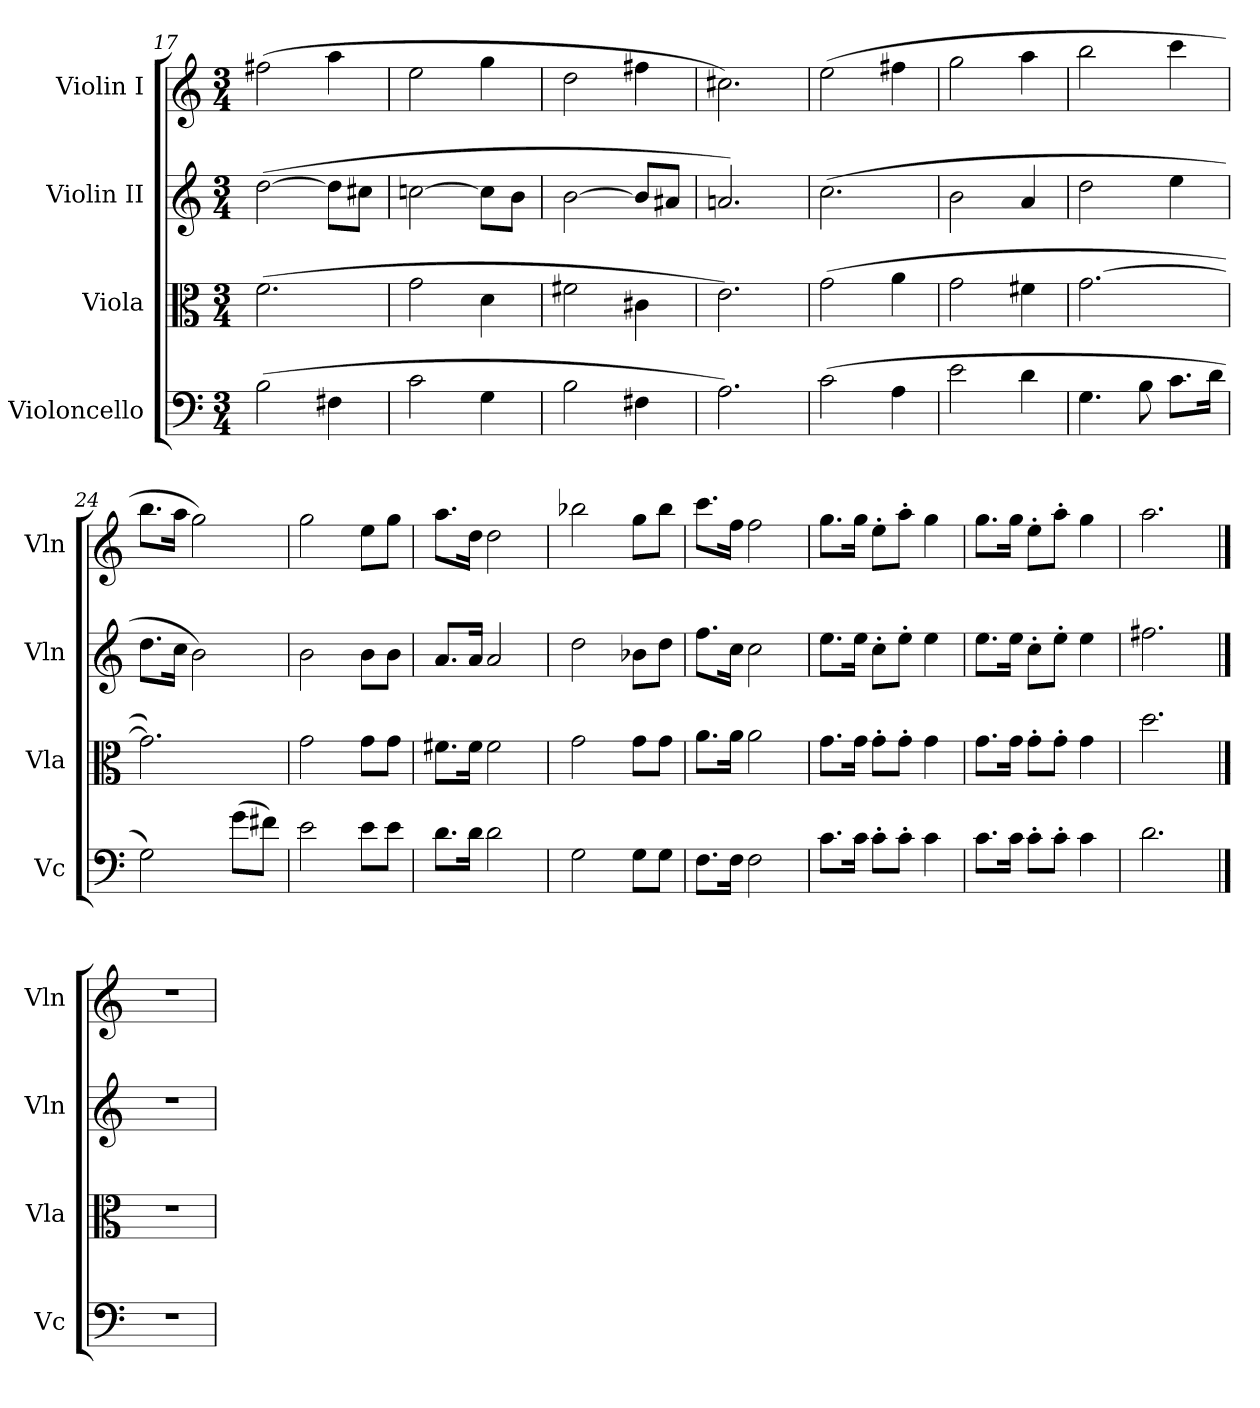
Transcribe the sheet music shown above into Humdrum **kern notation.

**kern	**kern	**kern	**kern
*part4	*part3	*part2	*part1
*staff4	*staff3	*staff2	*staff1
*I"Violoncello	*I"Viola	*I"Violin II	*I"Violin I
*I'Vc	*I'Vla	*I'Vln	*I'Vln
*clefF4	*clefC3	*clefG2	*clefG2
*k[]	*k[]	*k[]	*k[]
*M3/4	*M3/4	*M3/4	*M3/4
=17	=17	=17	=17
(>2B\	(>2.f\	(>[2dd\	(>2ff#X\
4F#X\	.	8dd\L]	4aa\
.	.	8cc#X\J	.
=18	=18	=18	=18
2c\	2g\	[2ccn\	2ee\
4G\	4d\	8cc\L]	4gg\
.	.	8b\J	.
=19	=19	=19	=19
2B\	2f#X\	[2b\	2dd\
4F#X\	4c#X\	8b/L]	4ff#X\
.	.	8a#X/J	.
=20	=20	=20	=20
2.A\)	2.e\)	2.an/)	2.cc#X\)
!!LO:PB:g=z
=21	=21	=21	=21
(>2c\	(>2g\	(>2.cc\	(>2ee\
4A\	4a\	.	4ff#X\
=22	=22	=22	=22
2e\	2g\	2b\	2gg\
4d\	4f#X\	4a/	4aa\
=23	=23	=23	=23
4.G\	[2.g\	2dd\	2bb\
8B\	.	.	.
8.c\L	.	4ee\	4ccc\
16d\Jk	.	.	.
=24	=24	=24	=24
2G\)	2.g\])	8.dd\L	8.bb\L
.	.	16cc\Jk	16aa\Jk
.	.	2b\)	2gg\)
(>8g\L	.	.	.
8f#X\J)	.	.	.
=25	=25	=25	=25
2e\	2g\	2b\	2gg\
8e\L	8g\L	8b\L	8ee\L
8e\J	8g\J	8b\J	8gg\J
=26	=26	=26	=26
8.d\L	8.f#X\L	8.a/L	8.aa\L
16d\Jk	16f#\Jk	16a/Jk	16dd\Jk
2d\	2f#\	2a/	2dd\
!!LO:LB:g=z
=27	=27	=27	=27
2G\	2g\	2dd\	2bb-X\
8G\L	8g\L	8b-X\L	8gg\L
8G\J	8g\J	8dd\J	8bb-\J
=28	=28	=28	=28
8.F\L	8.a\L	8.ff\L	8.ccc\L
16F\Jk	16a\Jk	16cc\Jk	16ff\Jk
2F\	2a\	2cc\	2ff\
=29	=29	=29	=29
8.c\L	8.g\L	8.ee\L	8.gg\L
16c\Jk	16g\Jk	16ee\Jk	16gg\Jk
8c'\L	8g'\L	8cc'\L	8ee'\L
8c'\J	8g'\J	8ee'\J	8aa'\J
4c\	4g\	4ee\	4gg\
=30	=30	=30	=30
8.c\L	8.g\L	8.ee\L	8.gg\L
16c\Jk	16g\Jk	16ee\Jk	16gg\Jk
8c'\L	8g'\L	8cc'\L	8ee'\L
8c'\J	8g'\J	8ee'\J	8aa'\J
4c\	4g\	4ee\	4gg\
=31	=31	=31	=31
2.d\	2.dd\	2.ff#X\	2.aa\
==32	==32	==32	==32
2.r	2.r	2.r	2.r
=	=	=	=
*-	*-	*-	*-
